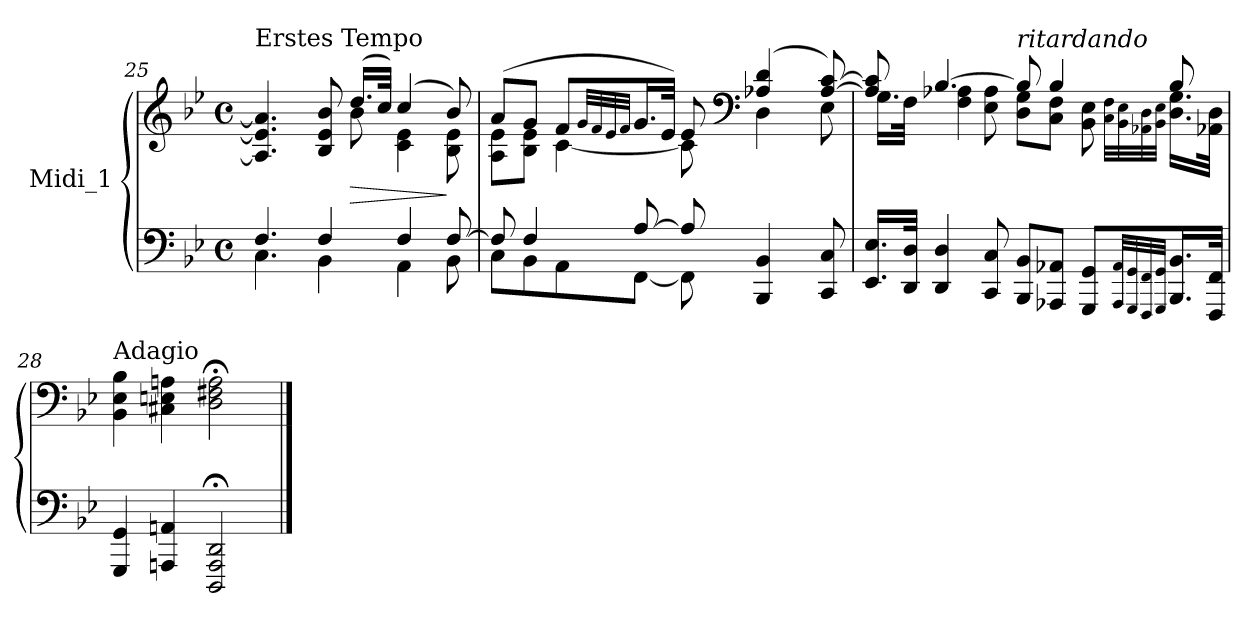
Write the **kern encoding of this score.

**kern	**kern	**dynam
*part1	*part1	*part1
*staff2	*staff1	*staff1/2
*I"Midi_1	*	*
*clefF4	*clefG2	*
*k[b-e-]	*k[b-e-]	*
*B-:	*B-:	*
*M4/4	*M4/4	*
*met(c)	*met(c)	*
=25	=25	=25
*^	*^	*
*	*^	*	*	*
!	!	!	!LO:TX:a:t=Erstes Tempo	!	!
4.F/	4.C\	2ryy	4.A/] 4.e-/] 4.a/]	2ryy	.
4F/	4BB-\	.	8B-/ 8e-/ 8b-/	.	.
!	!	!	!	!	!LO:HP:b
.	.	2ryy	(>16.dd/LL	8b-\	>
.	.	.	32cc/JJk)	.	.
4F/	4AA\	.	(>4cc/	4c\ 4e-\	.
[8F/	8BB-\	.	8b-/)	8B-\ 8e-\	]
*	*v	*v	*	*	*
!!LO:LB:g=z	!!
=26	=26	=26	=26	=26
8F/]	8C\L	(>8a/L	8A\ 8e-\L	.
4F/	8BB-\	8g/J	8B-\ 8e-\J	.
.	8AA\	8f/L	[4c\	.
.	.	32qg/LLL	.	.
.	.	32qf/	.	.
.	.	32qe-/	.	.
.	.	32qf/JJJ	.	.
[8A/	[8FF\J	16.g/L	.	.
.	.	32e-i/JJk)	.	.
8A/]	8FF\]	8e-/	8c\]	.
*	*	*clefF4	*	*
4BBB-/ 4BB-/	8ryy	(>4A-X/ 4d/	4D\	.
.	4ryy	.	.	.
8CC/ 8C/	.	[8A-/ [8c/)	8E-\	.
=27	=27	=27	=27	=27
16.EE-/ 16.E-/LL	2ryy	8A-/] 8c/]	16.G\LL	.
32DD/ 32D/JJk	.	.	32F\JJk	.
4DD/ 4D/	.	[4.B-/	4F\ 4A-X\	.
8CC/ 8C/	.	.	8E-\ 8A-\	.
!	!	!LO:TX:a:i:t=ritardando	!	!
8BBB-/ 8BB-/L	2ryy	8B-/]	8D\ 8G\L	.
8AAA-X/ 8AA-X/J	.	4B-/	8C\ 8F\J	.
8GGG/ 8GG/L	.	.	8BB-\ 8E-\	.
32qAAA-/ 32qAA-/LLL	.	.	32qC\ 32qF\LLL	.
32qGGG/ 32qGG/	.	.	32qBB-\ 32qE-\	.
32qFFF/ 32qFF/	.	.	32qAA-X\ 32qD\	.
32qGGG/ 32qGG/JJJ	.	.	32qBB-\ 32qE-\JJJ	.
16.BBB-/ 16.BB-/L	.	8B-/	16.D\ 16.G\LL	.
32FFF/ 32FF/JJk	.	.	32AA-\ 32D\JJk	.
=28	=28	=28	=28	=28
!	!	!LO:TX:a:t=Adagio	!	!
4GGG/ 4GG/	2ryy	4BB-\ 4E-\ 4B-\	2ryy	.
4AAAni/ 4AAni/	.	4C#X\ 4En\ 4Ani\	.	.
2DDD/;< 2AAA/;< 2DD/;<	2ryy	2D\; 2F#X\; 2A\;	2ryy	.
*v	*v	*	*	*
*	*v	*v	*
==	==	==
*-	*-	*-
